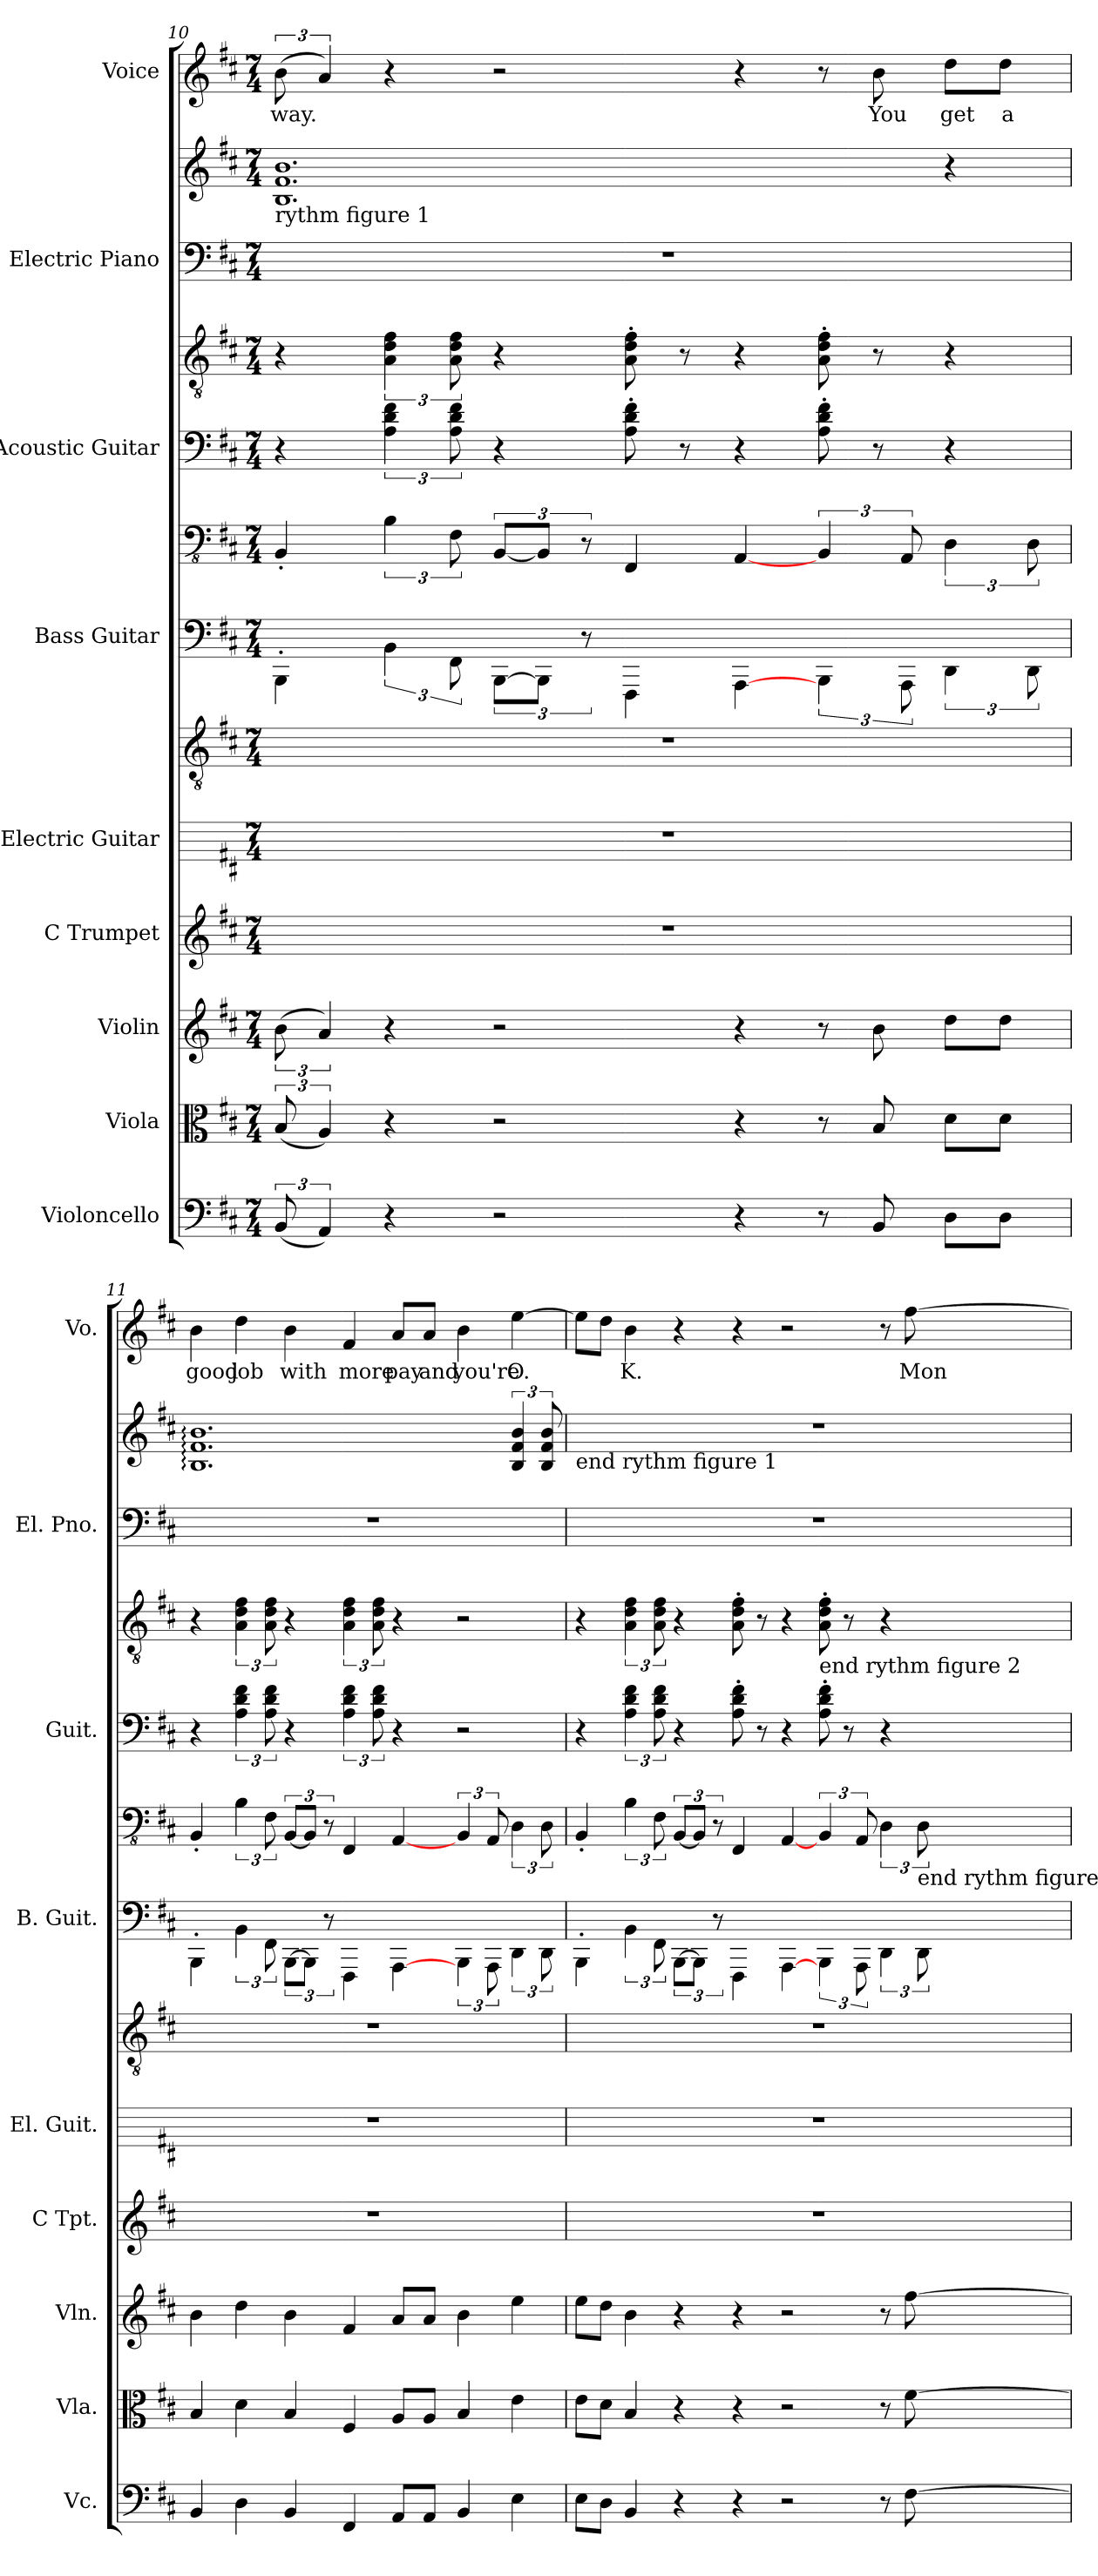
**kern	**kern	**kern	**kern	**kern	**kern	**kern	**kern	**kern	**kern	**kern	**kern	**kern	**text
*part9	*part8	*part7	*part6	*part5	*part5	*part4	*part4	*part3	*part3	*part2	*part2	*part1	*part1
*staff13	*staff12	*staff11	*staff10	*staff9	*staff8	*staff7	*staff6	*staff5	*staff4	*staff3	*staff2	*staff1	*staff1
*I"Violoncello	*I"Viola	*I"Violin	*I"C Trumpet	*I"Electric Guitar	*	*I"Bass Guitar	*	*I"Acoustic Guitar	*	*I"Electric Piano	*	*I"Voice	*
*I'Vc.	*I'Vla.	*I'Vln.	*I'C Tpt.	*I'El. Guit.	*	*I'B. Guit.	*	*I'Guit.	*	*I'El. Pno.	*	*I'Vo.	*
!!LO:PB:g=z
*clefF4	*clefC3	*clefG2	*clefG2	*	*clefGv2	*	*clefFv4	*	*clefGv2	*clefF4	*clefG2	*clefG2	*
*k[f#c#]	*k[f#c#]	*k[f#c#]	*k[f#c#]	*k[f#c#]	*k[f#c#]	*k[f#c#]	*k[f#c#]	*k[f#c#]	*k[f#c#]	*k[f#c#]	*k[f#c#]	*k[f#c#]	*
*M7/4	*M7/4	*M7/4	*M7/4	*M7/4	*M7/4	*M7/4	*M7/4	*M7/4	*M7/4	*M7/4	*M7/4	*M7/4	*
=10	=10	=10	=10	=10	=10	=10	=10	=10	=10	=10	=10	=10	=10
!	!	!	!	!	!	!	!	!	!	!	!LO:TX:b:t=rythm figure 1	!	!
(12BB/	(12B/	(12b\	1..r	1..r	1..r	4BBB'\	4BBB'/	4r	4r	1..r	1.B 1.f# 1.b	(12b\	-way.
6AA/)	6A/)	6a/)	.	.	.	.	.	.	.	.	.	6a/)	.
4r	4r	4r	.	.	.	6BB\	6BB\	6A\ 6d\ 6f#\	6A\ 6d\ 6f#\	.	.	4r	.
.	.	.	.	.	.	12FF#\	12FF#\	12A\ 12d\ 12f#\	12A\ 12d\ 12f#\	.	.	.	.
2r	2r	2r	.	.	.	[12BBB\L	[12BBB/L	4r	4r	.	.	2r	.
.	.	.	.	.	.	12BBB\J]	12BBB/J]	.	.	.	.	.	.
.	.	.	.	.	.	12r	12r	.	.	.	.	.	.
.	.	.	.	.	.	4FFF#\	4FFF#/	8A\' 8d\' 8f#\'	8A\' 8d\' 8f#\'	.	.	.	.
.	.	.	.	.	.	.	.	8r	8r	.	.	.	.
4r	4r	4r	.	.	.	[4AAA\	[4AAA/	4r	4r	.	.	4r	.
8r	8r	8r	.	.	.	6BBB\	6BBB/	8A\' 8d\' 8f#\'	8A\' 8d\' 8f#\'	.	.	8r	.
8BB/	8B/	8b\	.	.	.	.	.	8r	8r	.	.	8b\	You
.	.	.	.	.	.	12AAA\	12AAA/	.	.	.	.	.	.
8D\L	8d\L	8dd\L	.	.	.	6DD\	6DD\	4r	4r	.	4r	8dd\L	get
8D\J	8d\J	8dd\J	.	.	.	.	.	.	.	.	.	8dd\J	a
.	.	.	.	.	.	12DD\	12DD\	.	.	.	.	.	.
=11	=11	=11	=11	=11	=11	=11	=11	=11	=11	=11	=11	=11	=11
4BB/	4B/	4b\	1..r	1..r	1..r	4BBB'\	4BBB'/	4r	4r	1..r	1.B: 1.f#: 1.b:	4b\	good
4D\	4d\	4dd\	.	.	.	6BB\	6BB\	6A\ 6d\ 6f#\	6A\ 6d\ 6f#\	.	.	4dd\	job
.	.	.	.	.	.	12FF#\	12FF#\	12A\ 12d\ 12f#\	12A\ 12d\ 12f#\	.	.	.	.
4BB/	4B/	4b\	.	.	.	[12BBB\L	[12BBB/L	4r	4r	.	.	4b\	with
.	.	.	.	.	.	12BBB\J]	12BBB/J]	.	.	.	.	.	.
.	.	.	.	.	.	12r	12r	.	.	.	.	.	.
4FF#/	4F#/	4f#/	.	.	.	4FFF#\	4FFF#/	6A\ 6d\ 6f#\	6A\ 6d\ 6f#\	.	.	4f#/	more
.	.	.	.	.	.	.	.	12A\ 12d\ 12f#\	12A\ 12d\ 12f#\	.	.	.	.
8AA/L	8A/L	8a/L	.	.	.	[4AAA\	[4AAA/	4r	4r	.	.	8a/L	pay
8AA/J	8A/J	8a/J	.	.	.	.	.	.	.	.	.	8a/J	and
4BB/	4B/	4b\	.	.	.	6BBB\	6BBB/	2r	2r	.	.	4b\	you're
.	.	.	.	.	.	12AAA\	12AAA/	.	.	.	.	.	.
4E\	4e\	4ee\	.	.	.	6DD\	6DD\	.	.	.	6B/ 6f#/ 6b/	[4ee\	O.
.	.	.	.	.	.	12DD\	12DD\	.	.	.	12B/ 12f#/ 12b/	.	.
=12	=12	=12	=12	=12	=12	=12	=12	=12	=12	=12	=12	=12	=12
!	!	!	!	!	!	!	!	!	!	!	!LO:TX:b:t=end rythm figure 1	!	!
8E\L	8e\L	8ee\L	1..r	1..r	1..r	4BBB'\	4BBB'/	4r	4r	1..r	1..r	8ee\L]	.
8D\J	8d\J	8dd\J	.	.	.	.	.	.	.	.	.	8dd\J	.
4BB/	4B/	4b\	.	.	.	6BB\	6BB\	6A\ 6d\ 6f#\	6A\ 6d\ 6f#\	.	.	4b\	K.
.	.	.	.	.	.	12FF#\	12FF#\	12A\ 12d\ 12f#\	12A\ 12d\ 12f#\	.	.	.	.
4r	4r	4r	.	.	.	[12BBB\L	[12BBB/L	4r	4r	.	.	4r	.
.	.	.	.	.	.	12BBB\J]	12BBB/J]	.	.	.	.	.	.
.	.	.	.	.	.	12r	12r	.	.	.	.	.	.
4r	4r	4r	.	.	.	4FFF#\	4FFF#/	8A\' 8d\' 8f#\'	8A\' 8d\' 8f#\'	.	.	4r	.
.	.	.	.	.	.	.	.	8r	8r	.	.	.	.
2r	2r	2r	.	.	.	[4AAA\	[4AAA/	4r	4r	.	.	2r	.
!	!	!	!	!	!	!	!	!	!LO:TX:b:t=end rythm figure 2	!	!	!	!
.	.	.	.	.	.	6BBB\	6BBB/	8A\' 8d\' 8f#\'	8A\' 8d\' 8f#\'	.	.	.	.
.	.	.	.	.	.	.	.	8r	8r	.	.	.	.
.	.	.	.	.	.	12AAA\	12AAA/	.	.	.	.	.	.
8r	8r	8r	.	.	.	6DD\	6DD\	4r	4r	.	.	8r	.
[8F#\	[8f#\	[8ff#\	.	.	.	.	.	.	.	.	.	[8ff#\	Mon-
!	!	!	!	!	!	!	!LO:TX:b:t=end rythm figure 1	!	!	!	!	!	!
.	.	.	.	.	.	12DD\	12DD\	.	.	.	.	.	.
=	=	=	=	=	=	=	=	=	=	=	=	=	=
*-	*-	*-	*-	*-	*-	*-	*-	*-	*-	*-	*-	*-	*-
